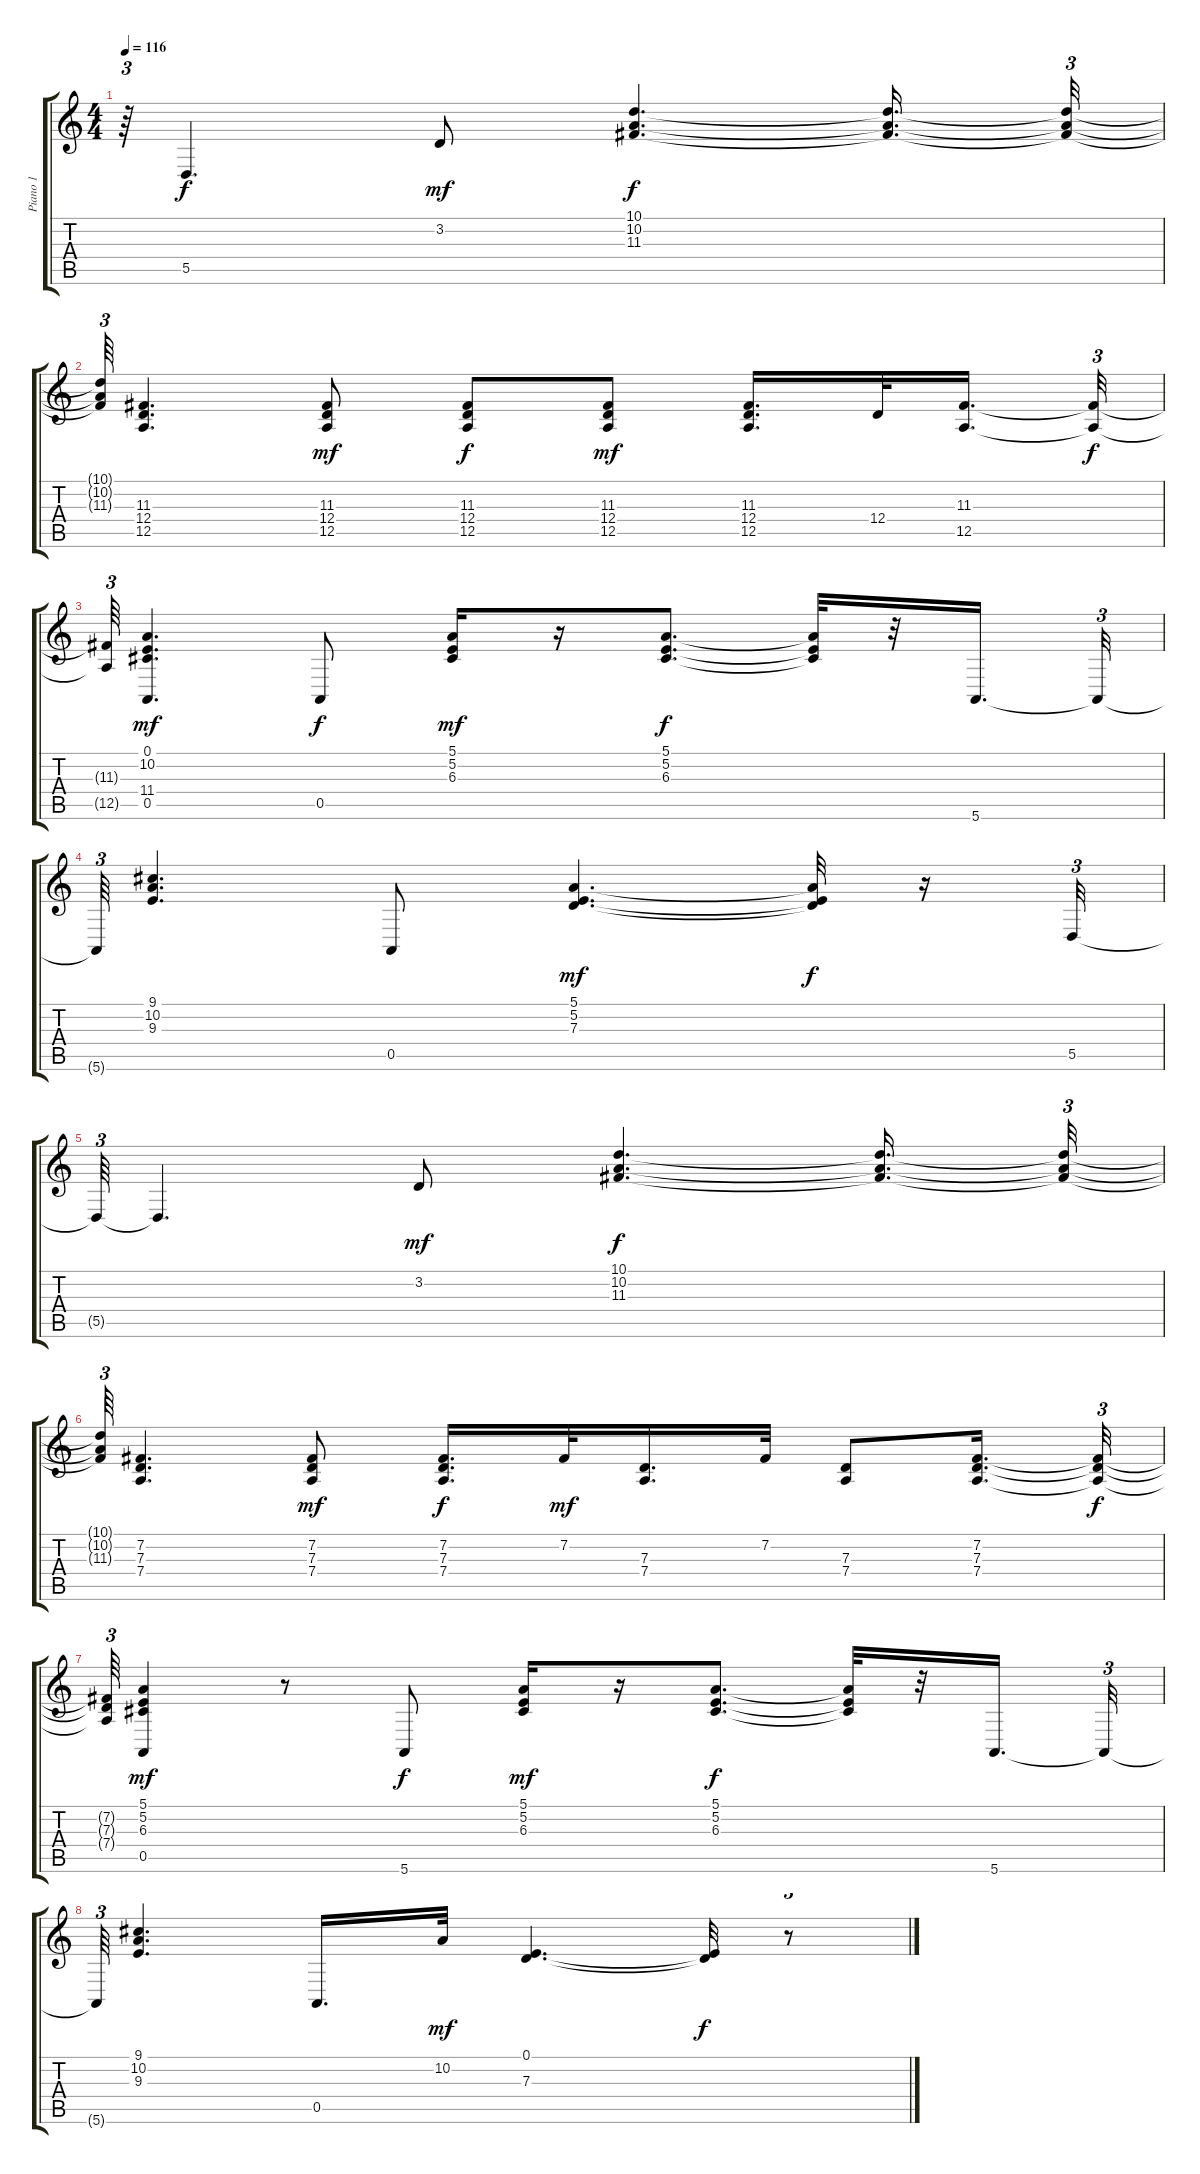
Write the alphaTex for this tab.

\track ("Piano 1 " "Piano 1 ") {instrument acousticgrandpiano}
\staff {score tabs}
\tuning (E4 B3 G3 D3 A2 E2) {hide}
\ts (4 4)
\tempo 116
\clef g2
\ks c
r.64{tu (3 2) dy f} 5.5.4{d} 3.2.8{dy mf} (10.1 10.2 11.3).4{d dy f} (10.1{t} 10.2{t} 11.3{t}).16{d} (10.1{t} 10.2{t} 11.3{t}).32{tu (3 2)} |
(10.1{t} 10.2{t} 11.3{t}).64{tu (3 2)} (11.3 12.4 12.5).4{d} (11.3 12.4 12.5).8{dy mf} (11.3 12.4 12.5).8{dy f} (11.3 12.4 12.5).8{dy mf} (11.3 12.4 12.5).16{d} 12.4.32 (11.3 12.5).16{d} (11.3{t} 12.5{t}).32{tu (3 2) dy f} |
(11.3{t} 12.5{t}).64{tu (3 2)} (0.1 10.2 11.4 0.5).4{d dy mf} 0.5.8{dy f} (5.1 5.2 6.3).16{dy mf} r.16 (5.1 5.2 6.3).8{d dy f} (5.1{t} 5.2{t} 6.3{t}).32 r.32 5.6.16{d} 5.6{t}.32{tu (3 2)} |
5.6{t}.64{tu (3 2)} (9.1 10.2 9.3).4{d} 0.5.8 (5.1 5.2 7.3).4{d dy mf} (5.1{t} 5.2{t} 7.3{t}).32{dy f} r.16 5.5.32{tu (3 2)} |
5.5{t}.64{tu (3 2)} 5.5{t}.4{d} 3.2.8{dy mf} (10.1 10.2 11.3).4{d dy f} (10.1{t} 10.2{t} 11.3{t}).16{d} (10.1{t} 10.2{t} 11.3{t}).32{tu (3 2)} |
(10.1{t} 10.2{t} 11.3{t}).64{tu (3 2)} (7.2 7.3 7.4).4{d} (7.2 7.3 7.4).8{dy mf} (7.2 7.3 7.4).16{d dy f} 7.2.32{dy mf} (7.3 7.4).16{d} 7.2.32 (7.3 7.4).8 (7.2 7.3 7.4).16{d} (7.2{t} 7.3{t} 7.4{t}).32{tu (3 2) dy f} |
(7.2{t} 7.3{t} 7.4{t}).64{tu (3 2)} (5.1 5.2 6.3 0.5).4{dy mf} r.8 5.6.8{dy f} (5.1 5.2 6.3).16{dy mf} r.16 (5.1 5.2 6.3).8{d dy f} (5.1{t} 5.2{t} 6.3{t}).32 r.32 5.6.16{d} 5.6{t}.32{tu (3 2)} |
5.6{t}.64{tu (3 2)} (9.1 10.2 9.3).4{d} 0.5.16{d} 10.2.32{dy mf} (0.1 7.3).4{d} (0.1{t} 7.3{t}).32{dy f} r.8{tu (3 2)}
